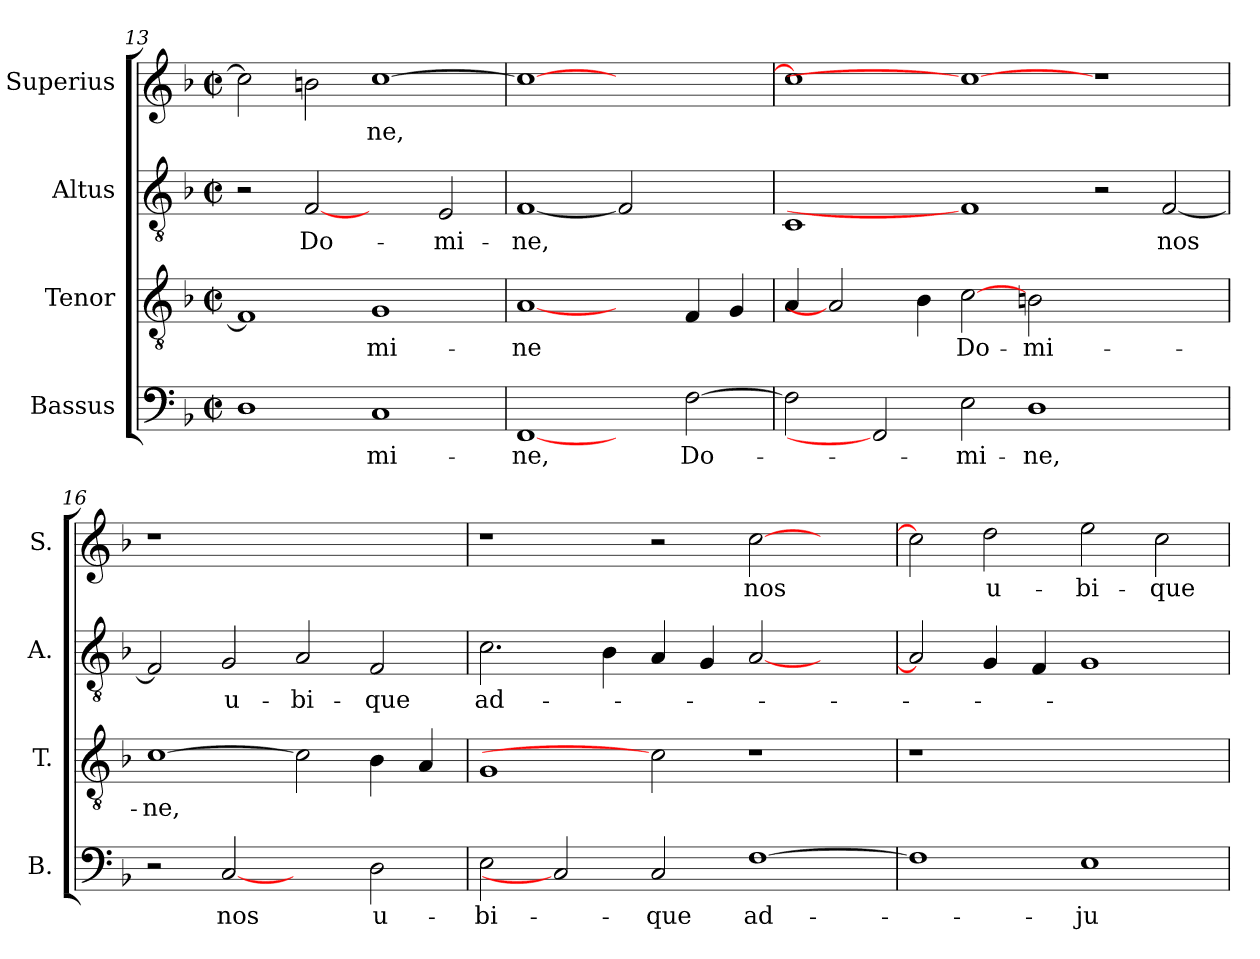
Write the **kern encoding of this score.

**kern	**text	**kern	**text	**kern	**text	**kern	**text
*part4	*part4	*part3	*part3	*part2	*part2	*part1	*part1
*staff4	*staff4	*staff3	*staff3	*staff2	*staff2	*staff1	*staff1
*I"Bassus	*	*I"Tenor	*	*I"Altus	*	*I"Superius	*
*I'B.	*	*I'T.	*	*I'A.	*	*I'S.	*
*clefF4	*	*clefGv2	*	*clefGv2	*	*clefG2	*
*	*	*ITrd7c12	*	*ITrd7c12	*	*	*
*k[b-]	*	*k[b-]	*	*k[b-]	*	*k[b-]	*
*F:	*	*F:	*	*F:	*	*F:	*
*M2/2	*	*M2/2	*	*M2/2	*	*M2/2	*
*met(c|)	*	*met(c|)	*	*met(c|)	*	*met(c|)	*
=13	=13	=13	=13	=13	=13	=13	=13
1Di	.	1FFi]	.	2r	.	2cci\]	.
!	!	!	!	!	!LO:LY:b:color=#000000	!	!
.	.	.	.	[2FFi	Do-	2bni\	.
!	!LO:LY:b:color=#000000	!	!	!	!	!	!
!	!	!	!LO:LY:b:color=#000000	!	!	!	!
!	!	!	!	!	!	!	!LO:LY:b:color=#000000
1Ci	-mi-	1GGi	-mi-	2ryy	.	[>1cci	-ne,
!	!	!	!	!	!LO:LY:b:color=#000000	!	!
.	.	.	.	2EEi/	-mi-	.	.
=14	=14	=14	=14	=14	=14	=14	=14
!	!LO:LY:b:color=#000000	!	!	!	!	!	!
!	!	!	!LO:LY:b:color=#000000	!	!	!	!
!	!	!	!	!	!LO:LY:b:color=#000000	!	!
[1FFi	-ne,	[1AAi	-ne	[1FFi	-ne,	1cci_>	.
2ryy	.	2ryy	.	2FFi]	.	1ryy	.
!	!LO:LY:b:color=#000000	!	!	!	!	!	!
[>2Fi\	Do-	4FFi/	.	2ryy	.	.	.
.	.	4GGi/	.	.	.	.	.
=15	=15	=15	=15	=15	=15	=15	=15
2Fi\]	.	4AAi/	.	1CCi	.	1cci]	.
.	.	2AAi]	.	.	.	.	.
2FFi]	.	.	.	.	.	.	.
.	.	4BB-i\	.	.	.	.	.
!	!LO:LY:b:color=#000000	!	!	!	!	!	!
!	!	!	!LO:LY:b:color=#000000	!	!	!	!
2Ei\	-mi-	[2Ci	Do-	1FFi]	.	1cci_	.
!	!LO:LY:b:color=#000000	!	!	!	!	!	!
!	!	!	!LO:LY:b:color=#000000	!	!	!	!
1Di	-ne,	2BBni\	-mi-	.	.	.	.
.	.	1ryy	.	2r	.	1r	.
!	!	!	!	!	!LO:LY:b:color=#000000	!	!
2ryy	.	.	.	[<2FFi/	nos	.	.
=16	=16	=16	=16	=16	=16	=16	=16
!	!	!	!LO:LY:b:color=#000000	!	!	!LO:N:vis=1	!
2r	.	[1Ci	-ne,	2FFi/]	.	1r	.
!	!LO:LY:b:color=#000000	!	!	!	!	!	!
!	!	!	!	!	!LO:LY:b:color=#000000	!	!
[2Ci	nos	.	.	2GGi/	u-	.	.
!	!	!	!	!	!LO:LY:b:color=#000000	!	!
2ryy	.	2Ci]	.	2AAi/	-bi-	1ryy	.
!	!LO:LY:b:color=#000000	!	!	!	!	!	!
!	!	!	!	!	!LO:LY:b:color=#000000	!	!
2Di\	u-	4BB-i\	.	2FFi/	-que	.	.
.	.	4AAi/	.	.	.	.	.
!!LO:PB:g=z
=17	=17	=17	=17	=17	=17	=17	=17
!	!LO:LY:b:color=#000000	!	!	!	!	!	!
!	!	!	!	!	!LO:LY:b:color=#000000	!	!
2Ei\	-bi-	1GGi	.	2.Ci\	ad-	1r	.
2Ci]	.	.	.	.	.	.	.
.	.	.	.	4BB-i\	.	.	.
!	!LO:LY:b:color=#000000	!	!	!	!	!	!
2Ci/	-que	2Ci]	.	4AAi/	.	2r	.
.	.	.	.	4GGi/	.	.	.
!	!LO:LY:b:color=#000000	!	!	!	!	!	!
!	!	!	!	!	!	!	!LO:LY:b:color=#000000
[>1Fi	ad-	1r	.	[<2AAi/	.	[>2cci\	nos
.	.	.	.	2ryy	.	2ryy	.
=18	=18	=18	=18	=18	=18	=18	=18
!	!	!LO:N:vis=1	!	!	!	!	!
1Fi]	.	1r	.	2AAi/]	.	2cci\]	.
!	!	!	!	!	!	!	!LO:LY:b:color=#000000
.	.	.	.	4GGi/	.	2ddi\	u-
.	.	.	.	4FFi/	.	.	.
!	!LO:LY:b:color=#000000	!	!	!	!	!	!
!	!	!	!	!	!	!	!LO:LY:b:color=#000000
1Ei	-ju-	1ryy	.	1GGi	.	2eei\	-bi-
!	!	!	!	!	!	!	!LO:LY:b:color=#000000
.	.	.	.	.	.	2cci\	-que
=	=	=	=	=	=	=	=
*-	*-	*-	*-	*-	*-	*-	*-
